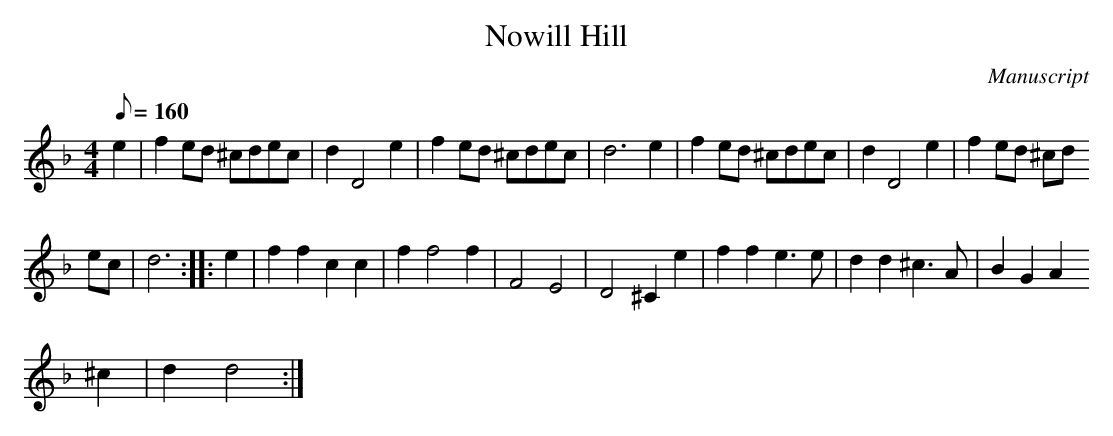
X:1
T: Nowill Hill
M:4/4
L:1/8
Q:160
O:Manuscript
K:F
e2|f2 ed ^cdec|d2 D4 e2|f2 ed ^cdec|d6 e2|f2 ed ^cdec|d2 D4 e2|f2 ed ^cd
ec|d6::\
e2|f2 f2 c2 c2|f2 f4 f2|F4 E4|D4 ^C2 e2|f2 f2 e3 e|d2 d2 ^c3 A|B2 G2 A2
^c2|d2 d4:|
